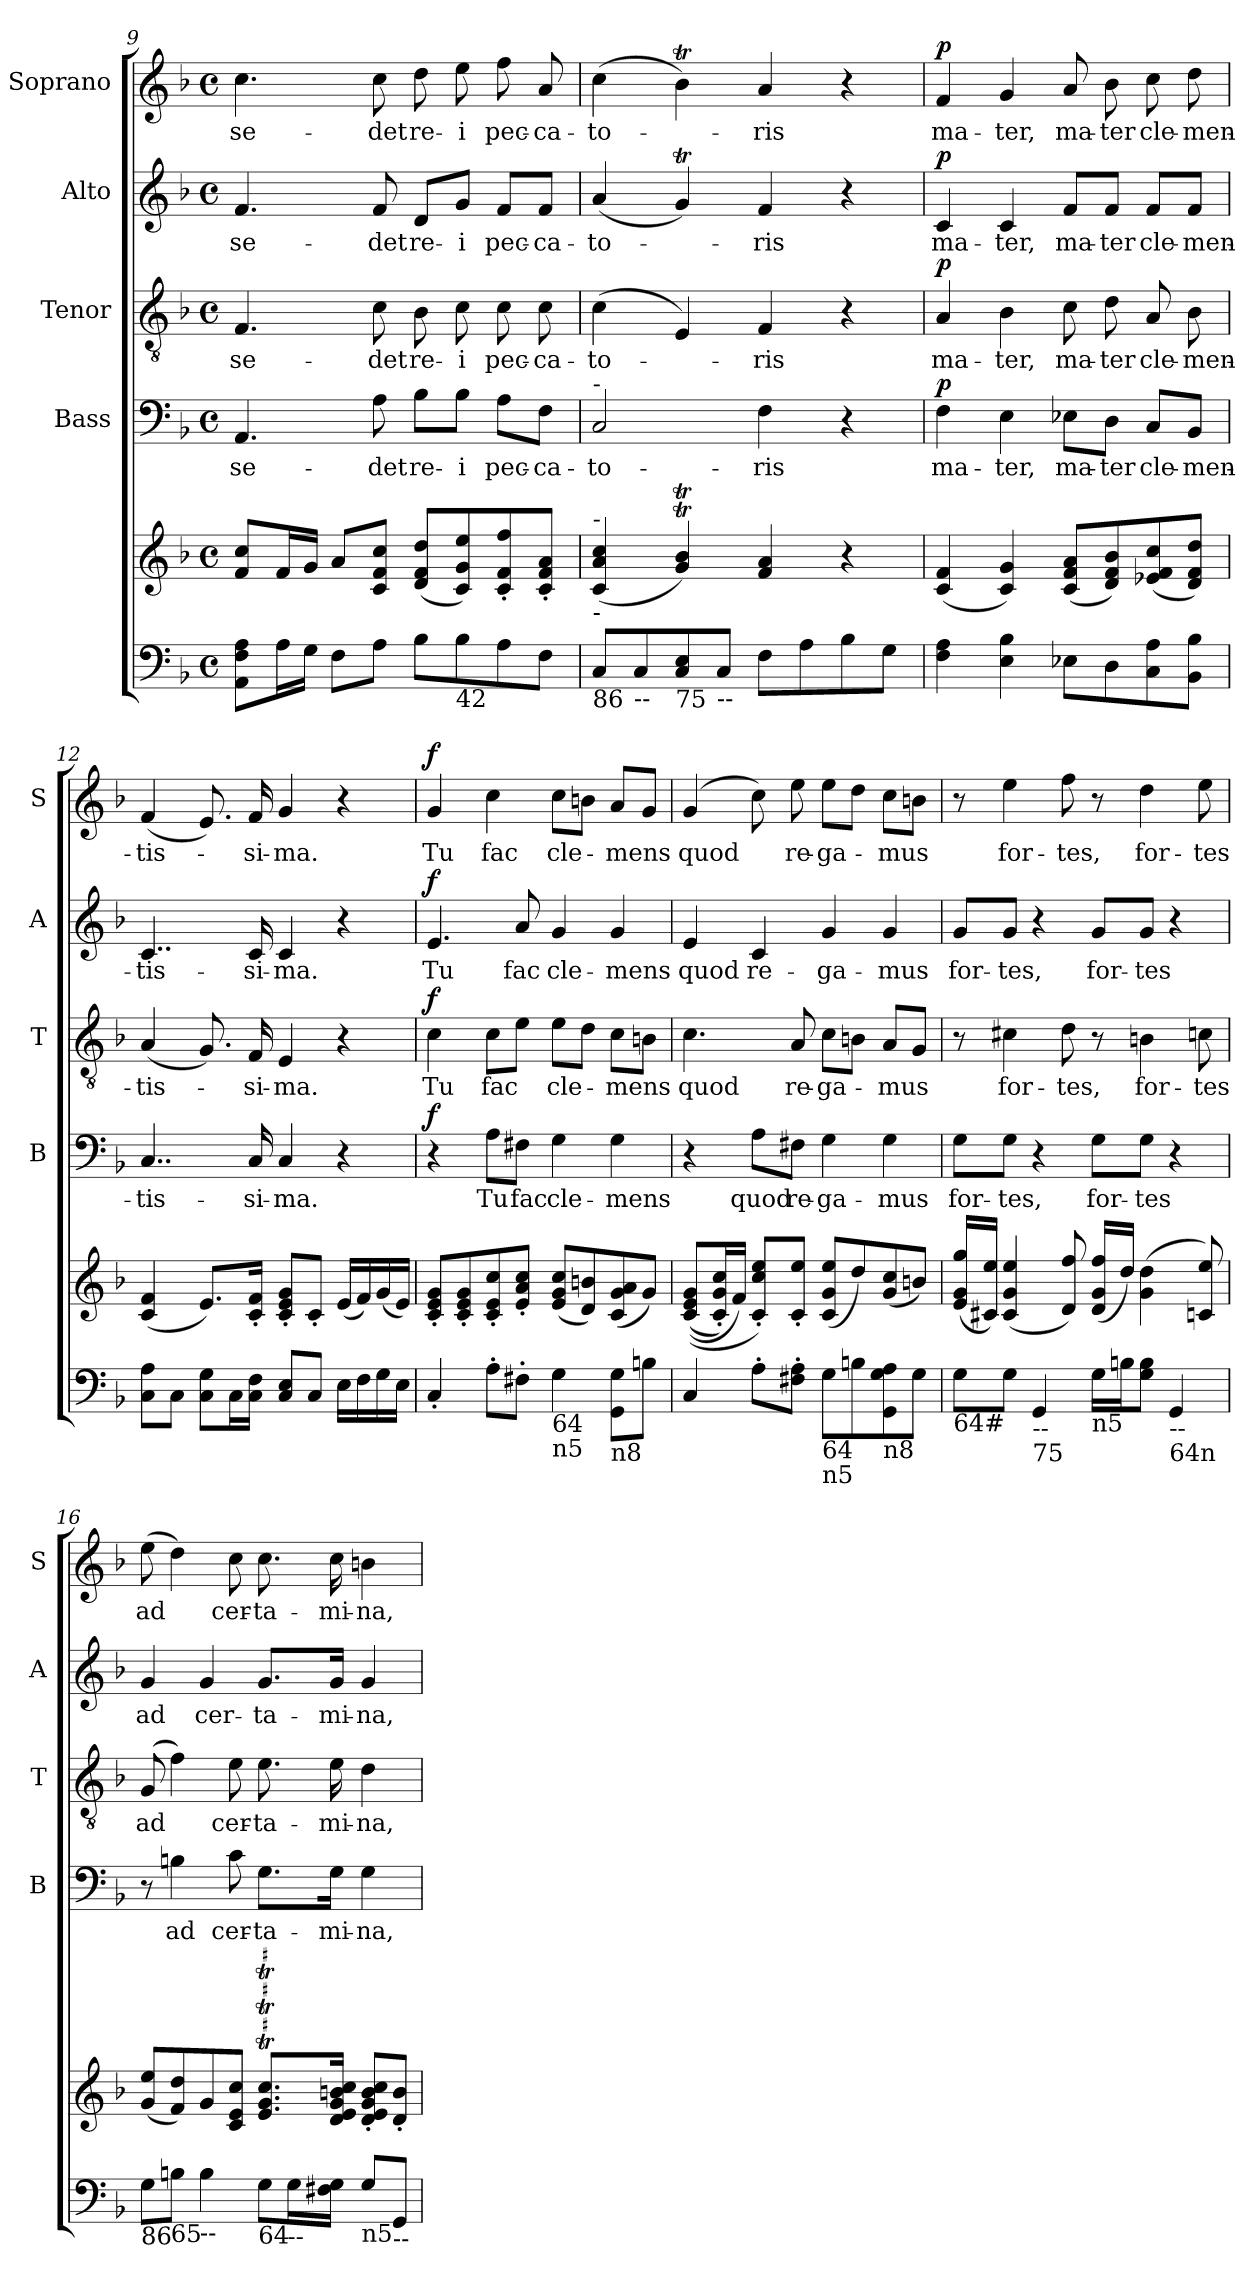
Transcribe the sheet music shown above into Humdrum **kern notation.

**kern	**kern	**kern	**text	**dynam	**kern	**text	**dynam	**kern	**text	**dynam	**kern	**text	**dynam
*part5	*part5	*part4	*part4	*part4	*part3	*part3	*part3	*part2	*part2	*part2	*part1	*part1	*part1
*staff6	*staff5	*staff4	*staff4	*staff4	*staff3	*staff3	*staff3	*staff2	*staff2	*staff2	*staff1	*staff1	*staff1
*	*	*I"Bass	*	*	*I"Tenor	*	*	*I"Alto	*	*	*I"Soprano	*	*
*	*	*I'B	*	*	*I'T	*	*	*I'A	*	*	*I'S	*	*
*clefF4	*clefG2	*clefF4	*	*	*clefGv2	*	*	*clefG2	*	*	*clefG2	*	*
*k[b-]	*k[b-]	*k[b-]	*	*	*k[b-]	*	*	*k[b-]	*	*	*k[b-]	*	*
*F:	*F:	*F:	*	*	*F:	*	*	*F:	*	*	*F:	*	*
*M4/4	*M4/4	*M4/4	*	*	*M4/4	*	*	*M4/4	*	*	*M4/4	*	*
*met(c)	*met(c)	*met(c)	*	*	*met(c)	*	*	*met(c)	*	*	*met(c)	*	*
=9	=9	=9	=9	=9	=9	=9	=9	=9	=9	=9	=9	=9	=9
8AA\ 8F\ 8A\L	8f/ 8cc/L	4.AA/	se-	.	4.F/	se-	.	4.f/	se-	.	4.cc\	se-	.
16A\L	16f/L	.	.	.	.	.	.	.	.	.	.	.	.
16G\JJ	16g/JJ	.	.	.	.	.	.	.	.	.	.	.	.
8F\L	8a/L	.	.	.	.	.	.	.	.	.	.	.	.
8A\J	8c/ 8f/ 8cc/J	8A\	-det	.	8c\	-det	.	8f/	-det	.	8cc\	-det	.
8B-\L	(8d/ 8f/ 8dd/L	8B-\L	re-	.	8B-\	re-	.	8d/L	re-	.	8dd\	re-	.
!LO:TX:b:t=42	!	!	!	!	!	!	!	!	!	!	!	!	!
8B-\	8c/ 8g/ 8ee/)	8B-\J	-i	.	8c\	-i	.	8g/J	-i	.	8ee\	-i	.
8A\	8c/'< 8f/'< 8ff/'<	8A\L	pec-	.	8c\	pec-	.	8f/L	pec-	.	8ff\	pec-	.
8F\J	8c/'< 8f/'< 8a/'<J	8F\J	-ca-	.	8c\	-ca-	.	8f/J	-ca-	.	8a/	-ca-	.
!!LO:LB:g=z
=10	=10	=10	=10	=10	=10	=10	=10	=10	=10	=10	=10	=10	=10
!	!	!LO:TX:a:t=-	!	!	!	!	!	!	!	!	!	!	!
!	!LO:TX:a:t=-	!	!	!	!	!	!	!	!	!	!	!	!
!	!LO:TX:b:t=-	!	!	!	!	!	!	!	!	!	!	!	!
!LO:TX:b:t=86	!	!	!	!	!	!	!	!	!	!	!	!	!
8C/L	(4c/ 4a/ 4cc/	2C/	-to-	.	(4c\	-to-	.	(4a/	-to-	.	(4cc\	-to-	.
!LO:TX:b:t=--	!	!	!	!	!	!	!	!	!	!	!	!	!
8C/	.	.	.	.	.	.	.	.	.	.	.	.	.
!LO:TX:b:t=75	!	!	!	!	!	!	!	!	!	!	!	!	!
8C/ 8E/	4g/T 4b-/T)	.	.	.	4E/)	.	.	4gT/)	.	.	4b-T\)	.	.
!LO:TX:b:t=--	!	!	!	!	!	!	!	!	!	!	!	!	!
8C/J	.	.	.	.	.	.	.	.	.	.	.	.	.
8F\L	4f/ 4a/	4F\	-ris	.	4F/	-ris	.	4f/	-ris	.	4a/	-ris	.
8A\	.	.	.	.	.	.	.	.	.	.	.	.	.
8B-\	4r	4r	.	.	4r	.	.	4r	.	.	4r	.	.
8G\J	.	.	.	.	.	.	.	.	.	.	.	.	.
=11	=11	=11	=11	=11	=11	=11	=11	=11	=11	=11	=11	=11	=11
!	!	!	!	!LO:DY:b	!	!	!LO:DY:b	!	!	!LO:DY:b	!	!	!LO:DY:b
4F\ 4A\	(4c/ 4f/	4F\	ma-	p	4A/	ma-	p	4c/	ma-	p	4f/	ma-	p
4E\ 4B-\	4c/ 4g/)	4E\	-ter,	.	4B-\	-ter,	.	4c/	-ter,	.	4g/	-ter,	.
8E-X\L	(8c/ 8f/ 8a/L	8E-X\L	ma-	.	8c\	ma-	.	8f/L	ma-	.	8a/	ma-	.
8D\	8d/ 8f/ 8b-/)	8D\J	-ter	.	8d\	-ter	.	8f/J	-ter	.	8b-\	-ter	.
8C\ 8A\	(8e-X/ 8f/ 8cc/	8C/L	cle-	.	8A/	cle-	.	8f/L	cle-	.	8cc\	cle-	.
8BB-\ 8B-\J	8d/ 8f/ 8dd/J)	8BB-/J	-men-	.	8B-\	-men-	.	8f/J	-men-	.	8dd\	-men-	.
=12	=12	=12	=12	=12	=12	=12	=12	=12	=12	=12	=12	=12	=12
8C\ 8A\L	(4c/ 4f/	4..C/	-tis-	.	(4A/	-tis-	.	4..c/	-tis-	.	(4f/	-tis-	.
8C\J	.	.	.	.	.	.	.	.	.	.	.	.	.
8C\ 8G\L	8.e/L)	.	.	.	8.G/)	.	.	.	.	.	8.e/)	.	.
16C\L	.	.	.	.	.	.	.	.	.	.	.	.	.
16C\ 16F\JJ	16c/'< 16f/'<Jk	16C/	-si-	.	16F/	-si-	.	16c/	-si-	.	16f/	-si-	.
8C/ 8E/L	8c/'< 8e/'< 8g/'<L	4C/	-ma.	.	4E/	-ma.	.	4c/	-ma.	.	4g/	-ma.	.
8C/J	8c'</J	.	.	.	.	.	.	.	.	.	.	.	.
16E\LL	(16e/LL	4r	.	.	4r	.	.	4r	.	.	4r	.	.
16F\	16f/)	.	.	.	.	.	.	.	.	.	.	.	.
16G\	(16g/	.	.	.	.	.	.	.	.	.	.	.	.
16E\JJ	16e/JJ)	.	.	.	.	.	.	.	.	.	.	.	.
=13	=13	=13	=13	=13	=13	=13	=13	=13	=13	=13	=13	=13	=13
!	!	!	!	!LO:DY:b	!	!	!LO:DY:b	!	!	!LO:DY:b	!	!	!LO:DY:b
4C'</	8c/'< 8e/'< 8g/'<L	4r	.	f	4c\	Tu	f	4.e/	Tu	f	4g/	Tu	f
.	8c/'< 8e/'< 8g/'<	.	.	.	.	.	.	.	.	.	.	.	.
8A'>\L	8c/'< 8e/'< 8cc/'<	8A\L	Tu	.	8c\L	fac	.	.	.	.	4cc\	fac	.
8F#X'>\J	8e/'< 8a/'< 8cc/'<J	8F#X\J	fac	.	8e\J	.	.	8a/	fac	.	.	.	.
!LO:TX:b:t=64	!	!	!	!	!	!	!	!	!	!	!	!	!
!LO:TX:b:t=n5	!	!	!	!	!	!	!	!	!	!	!	!	!
4G\	(8e/ 8g/ 8cc/L	4G\	cle-	.	8e\L	cle-	.	4g/	cle-	.	8cc\L	cle-	.
.	8d/ 8bn/)	.	.	.	8d\J	.	.	.	.	.	8bn\J	.	.
!LO:TX:b:t=n8	!	!	!	!	!	!	!	!	!	!	!	!	!
8GG\ 8G\L	((8c/ 8g/ 8a/	4G\	-mens	.	8c\L	-mens	.	4g/	-mens	.	8a/L	-mens	.
8Bn\J	8g/J)	.	.	.	8Bn\J	.	.	.	.	.	8g/J	.	.
=14	=14	=14	=14	=14	=14	=14	=14	=14	=14	=14	=14	=14	=14
4C/	(((8c/ 8e/ 8g/L	4r	.	.	4.c\	quod	.	4e/	quod	.	(4g/	quod	.
.	16c/'< 16g/'< 16cc/'<L)	.	.	.	.	.	.	.	.	.	.	.	.
.	16f/JJ)	.	.	.	.	.	.	.	.	.	.	.	.
8A'>\L	8c/'< 8cc/'< 8ee/'<L)	8A\L	quod	.	.	.	.	4c/	re-	.	8cc\)	.	.
8F#X\'> 8A\'>J	8c/'< 8ee/'<J	8F#X\J	re-	.	8A/	re-	.	.	.	.	8ee\	re-	.
!LO:TX:b:t=64	!	!	!	!	!	!	!	!	!	!	!	!	!
!LO:TX:b:t=n5	!	!	!	!	!	!	!	!	!	!	!	!	!
8G\L	(8c/ 8g/ 8ee/L	4G\	-ga-	.	8c\L	-ga-	.	4g/	-ga-	.	8ee\L	-ga-	.
8Bn\	8dd/)	.	.	.	8Bn\J	.	.	.	.	.	8dd\J	.	.
!LO:TX:b:t=n8	!	!	!	!	!	!	!	!	!	!	!	!	!
8GG\ 8G\ 8A\	(8g/ 8cc/	4G\	-mus	.	8A/L	-mus	.	4g/	-mus	.	8cc\L	-mus	.
8G\J	8bn/J)	.	.	.	8G/J	.	.	.	.	.	8bn\J	.	.
!!LO:PB:g=z
=15	=15	=15	=15	=15	=15	=15	=15	=15	=15	=15	=15	=15	=15
!LO:TX:b:t=64#	!	!	!	!	!	!	!	!	!	!	!	!	!
8G\L	(16e/ 16g/ 16gg/LL	8G\L	for-	.	8r	.	.	8g/L	for-	.	8r	.	.
.	16c#X/ 16ee/JJ)	.	.	.	.	.	.	.	.	.	.	.	.
8G\J	(4c#/ 4g/ 4ee/	8G\J	-tes,	.	4c#X\	for-	.	8g/J	-tes,	.	4ee\	for-	.
!LO:TX:b:t=--	!	!	!	!	!	!	!	!	!	!	!	!	!
!LO:TX:b:t=75	!	!	!	!	!	!	!	!	!	!	!	!	!
4GG/	.	4r	.	.	.	.	.	4r	.	.	.	.	.
.	8d/ 8ff/)	.	.	.	8d\	-tes,	.	.	.	.	8ff\	-tes,	.
!LO:TX:b:t=n5	!	!	!	!	!	!	!	!	!	!	!	!	!
16G\LL	(16d/ 16g/ 16ff/LL	8G\L	for-	.	8r	.	.	8g/L	for-	.	8r	.	.
16Bn\J	16dd/JJ)	.	.	.	.	.	.	.	.	.	.	.	.
8G\ 8B\J	(4g\ 4dd\	8G\J	-tes	.	4Bn\	for-	.	8g/J	-tes	.	4dd\	for-	.
!LO:TX:b:t=--	!	!	!	!	!	!	!	!	!	!	!	!	!
!LO:TX:b:t=64n	!	!	!	!	!	!	!	!	!	!	!	!	!
4GG/	.	4r	.	.	.	.	.	4r	.	.	.	.	.
.	8cn/ 8ee/)	.	.	.	8cn\	-tes	.	.	.	.	8ee\	-tes	.
=16	=16	=16	=16	=16	=16	=16	=16	=16	=16	=16	=16	=16	=16
!LO:TX:b:t=86	!	!	!	!	!	!	!	!	!	!	!	!	!
8G\L	(8g/ 8ee/L	8r	.	.	(8G/	ad	.	4g/	ad	.	(8ee\	ad	.
!LO:TX:b:t=65	!	!	!	!	!	!	!	!	!	!	!	!	!
8Bn\J	8f/ 8dd/)	4Bn\	ad	.	4f\)	.	.	.	.	.	4dd\)	.	.
!LO:TX:b:t=--	!	!	!	!	!	!	!	!	!	!	!	!	!
4B\	8g/	.	.	.	.	.	.	4g/	cer-	.	.	.	.
.	8c/ 8e/ 8cc/J	8c\	cer-	.	8e\	cer-	.	.	.	.	8cc\	cer-	.
!LO:TX:b:t=64	!	!	!	!	!	!	!	!	!	!	!	!	!
8G\L	8.e/T 8.g/T 8.cc/TL	8.G\L	-ta-	.	8.e\	-ta-	.	8.g/L	-ta-	.	8.cc\	-ta-	.
!LO:TX:b:t=--	!	!	!	!	!	!	!	!	!	!	!	!	!
16G\L	.	.	.	.	.	.	.	.	.	.	.	.	.
16F#X\ 16G\JJ	16d/ 16e/ 16g/ 16bn/ 16cc/Jk	16G\Jk	-mi-	.	16e\	-mi-	.	16g/Jk	-mi-	.	16cc\	-mi-	.
!LO:TX:b:t=n5	!	!	!	!	!	!	!	!	!	!	!	!	!
8G/L	8d/'< 8e/'< 8g/'< 8b/'< 8cc/'<L	4G\	-na,	.	4d\	-na,	.	4g/	-na,	.	4bn\	-na,	.
!LO:TX:b:t=--	!	!	!	!	!	!	!	!	!	!	!	!	!
8GG/J	8d/'< 8b/'<J	.	.	.	.	.	.	.	.	.	.	.	.
=	=	=	=	=	=	=	=	=	=	=	=	=	=
*-	*-	*-	*-	*-	*-	*-	*-	*-	*-	*-	*-	*-	*-
